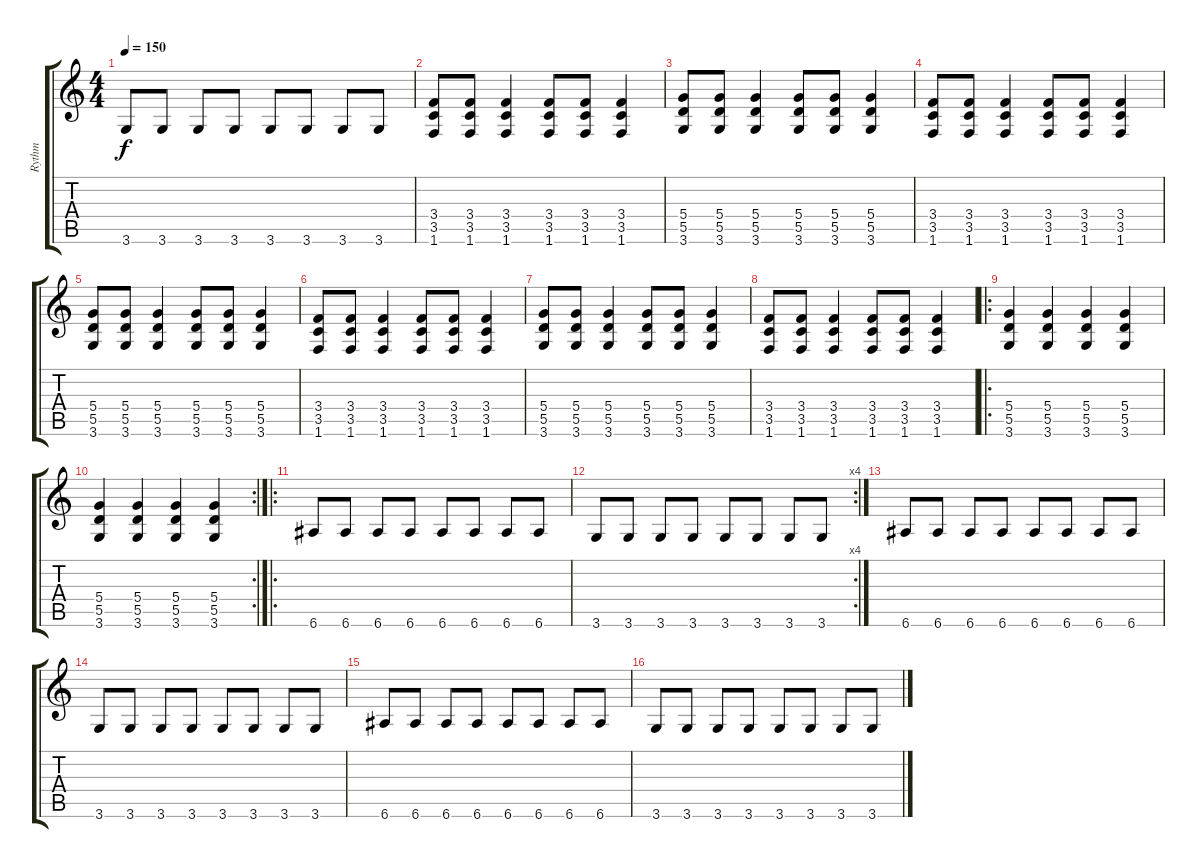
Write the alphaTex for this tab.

\track ("Rythm" "Rythm") {instrument electricguitarjazz}
\staff {score tabs}
\tuning (E4 B3 G3 D3 A2 E2) {hide}
\ts (4 4)
\tempo 150
\clef g2
\ks c
3.6.8{dy f} 3.6.8 3.6.8 3.6.8 3.6.8 3.6.8 3.6.8 3.6.8 |
(3.4 3.5 1.6).8{volume 8} (3.4 3.5 1.6).8 (3.4 3.5 1.6).4 (3.4 3.5 1.6).8 (3.4 3.5 1.6).8 (3.4 3.5 1.6).4 |
(5.4 5.5 3.6).8 (5.4 5.5 3.6).8 (5.4 5.5 3.6).4 (5.4 5.5 3.6).8 (5.4 5.5 3.6).8 (5.4 5.5 3.6).4 |
(3.4 3.5 1.6).8 (3.4 3.5 1.6).8 (3.4 3.5 1.6).4 (3.4 3.5 1.6).8 (3.4 3.5 1.6).8 (3.4 3.5 1.6).4 |
(5.4 5.5 3.6).8 (5.4 5.5 3.6).8 (5.4 5.5 3.6).4 (5.4 5.5 3.6).8 (5.4 5.5 3.6).8 (5.4 5.5 3.6).4 |
(3.4 3.5 1.6).8 (3.4 3.5 1.6).8 (3.4 3.5 1.6).4 (3.4 3.5 1.6).8 (3.4 3.5 1.6).8 (3.4 3.5 1.6).4 |
(5.4 5.5 3.6).8 (5.4 5.5 3.6).8 (5.4 5.5 3.6).4 (5.4 5.5 3.6).8 (5.4 5.5 3.6).8 (5.4 5.5 3.6).4 |
(3.4 3.5 1.6).8 (3.4 3.5 1.6).8 (3.4 3.5 1.6).4 (3.4 3.5 1.6).8 (3.4 3.5 1.6).8 (3.4 3.5 1.6).4 |
\ro
(5.4 5.5 3.6).4 (5.4 5.5 3.6).4 (5.4 5.5 3.6).4 (5.4 5.5 3.6).4 |
\rc 2
(5.4 5.5 3.6).4 (5.4 5.5 3.6).4 (5.4 5.5 3.6).4 (5.4 5.5 3.6).4 |
\ro
6.6.8{volume 16} 6.6.8 6.6.8 6.6.8 6.6.8 6.6.8 6.6.8 6.6.8 |
\rc 4
3.6.8 3.6.8 3.6.8 3.6.8 3.6.8 3.6.8 3.6.8 3.6.8 |
6.6.8 6.6.8 6.6.8 6.6.8 6.6.8 6.6.8 6.6.8 6.6.8 |
3.6.8 3.6.8 3.6.8 3.6.8 3.6.8 3.6.8 3.6.8 3.6.8 |
6.6.8 6.6.8 6.6.8 6.6.8 6.6.8 6.6.8 6.6.8 6.6.8 |
3.6.8 3.6.8 3.6.8 3.6.8 3.6.8 3.6.8 3.6.8 3.6.8
